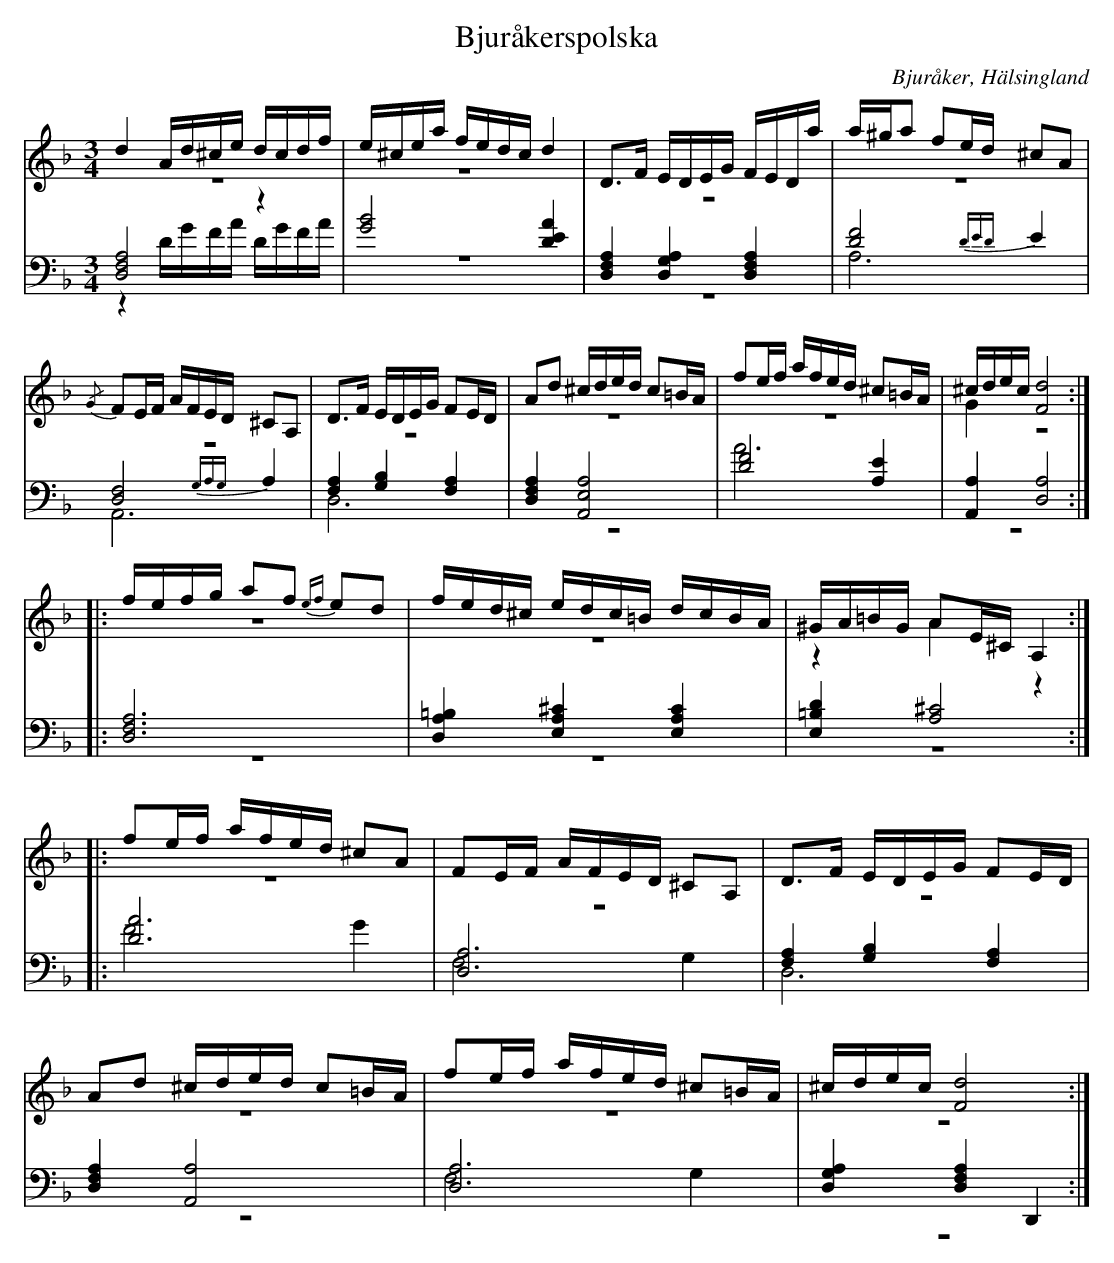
X:1
T: Bjuråkerspolska
O: Bjuråker, Hälsingland
M: 3/4
L: 1/16
K: Dm
V:1
V:2 merge
V:3
V:4 merge
V:1
d4 Ad^ce dcdf |e^cea fedc d4|D2>F2 EDEG FEDa|a^ga2 f2ed ^c2A2|
{/G}F2EF AFED ^C2A,2|D2>F2 EDEG F2ED|A2d2 ^cded c2=BA|f2ef afed ^c2=BA|^cdec [F8d8]:|
|:fefg a2f2 {ef}e2d2 |fed^c edc=B dcBA|^GA=BG A2E^C A,4:|
|:f2ef afed ^c2A2|F2EF AFED ^C2A,2|D2>F2 EDEG F2ED|
A2d2 ^cded c2=BA|f2ef afed ^c2=BA|^cdec [F8d8]:|
V:2
z12|z12|z12|z12|
z12|z12|z12|z12|G4 z8:|
|:z12|z12|z4 A4 z4:|
|:z12|z12|z12|
z12|z12|z12:|
V:3 clef=bass
[D,8F,8A,8] z4|[G8B8] [D4E4A4]|[D,4F,4A,4] [D,4G,4A,4] [D,4F,4A,4]|[D8F8] {DED}E4|
[D,8F,8] {G,A,G,}A,4|[F,4A,4] [G,4B,4] [F,4A,4]|[D,4F,4A,4] [A,,8E,8A,8]|[D8F8] [A,4E4]|[A,,4A,4] [D,8A,8]:|
|:[D,12F,12A,12]|[D,4A,4=B,4] [E,4A,4^C4] [E,4A,4C4]|[E,4=B,4D4] [A,8^C8]:|
|:[D12A12]|[D,12A,12]|[F,4A,4] [G,4B,4] [F,4A,4]|
[D,4F,4A,4] [A,,8A,8]|[D,12A,12]|[D,4G,4A,4] [D,4F,4A,4] D,,4:|
V:4 clef=bass
z4 DGFA DGFA|z12|z12|A,12|
A,,12|D,12|z12|A12|z12:|
|:z12|z12|z12:|
|:F8 G4|F,8 G,4|D,12|
z12|F,8 G,4|z12:|
